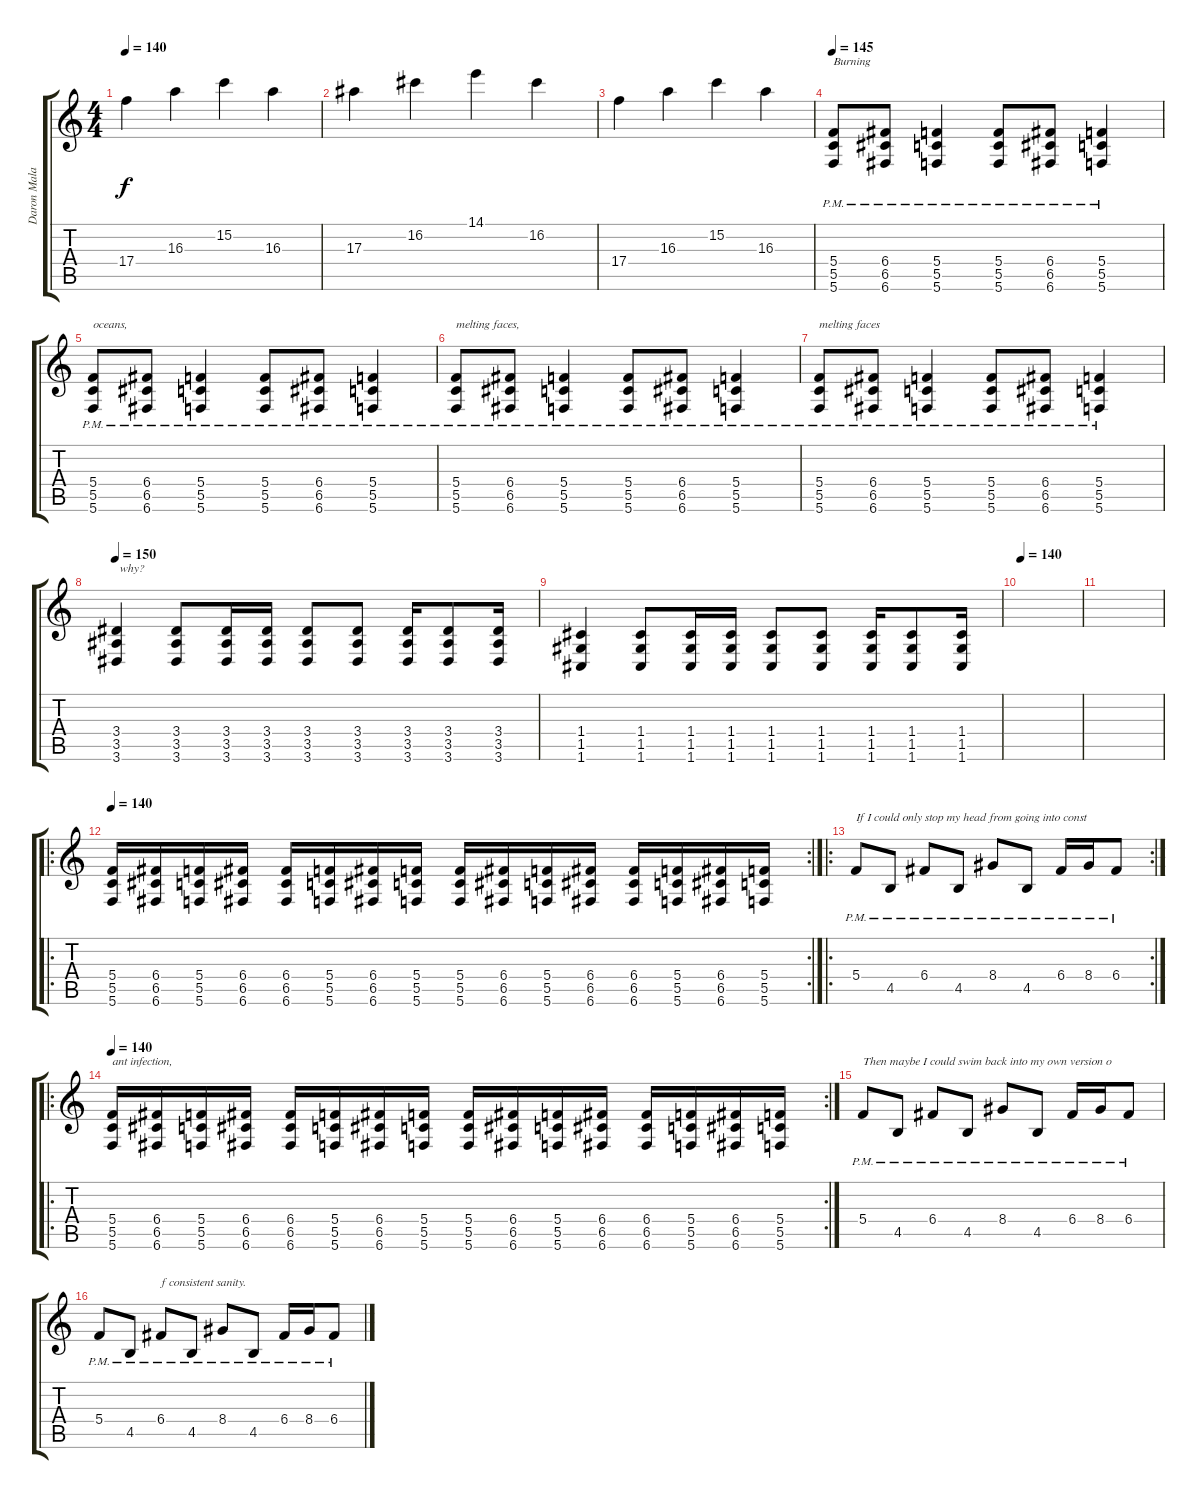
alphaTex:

\track ("Daron Malakian" "Daron Mala") {instrument distortionguitar}
\staff {score tabs}
\tuning (D4 A3 F3 C3 G2 C2) {hide}
\ts (4 4)
\tempo 140
\clef g2
\ks c
17.4.4{dy f instrument electricguitarclean} 16.3.4 15.2.4 16.3.4 |
17.3.4 16.2.4 14.1.4 16.2.4 |
17.4.4 16.3.4 15.2.4 16.3.4 |
\tempo 145
(5.4 5.5 5.6{pm}).8{txt "Burning " instrument distortionguitar} (6.4 6.5 6.6{pm}).8 (5.4 5.5 5.6{pm}).4 (5.4 5.5 5.6{pm}).8 (6.4 6.5 6.6{pm}).8 (5.4 5.5 5.6{pm}).4 |
(5.4 5.5 5.6{pm}).8{txt "oceans,"} (6.4 6.5 6.6{pm}).8 (5.4 5.5 5.6{pm}).4 (5.4 5.5 5.6{pm}).8 (6.4 6.5 6.6{pm}).8 (5.4 5.5 5.6{pm}).4 |
(5.4 5.5 5.6{pm}).8{txt "melting faces, "} (6.4 6.5 6.6{pm}).8 (5.4 5.5 5.6{pm}).4 (5.4 5.5 5.6{pm}).8 (6.4 6.5 6.6{pm}).8 (5.4 5.5 5.6{pm}).4 |
(5.4 5.5 5.6{pm}).8{txt "melting faces"} (6.4 6.5 6.6{pm}).8 (5.4 5.5 5.6{pm}).4 (5.4 5.5 5.6{pm}).8 (6.4 6.5 6.6{pm}).8 (5.4 5.5 5.6{pm}).4 |
\tempo 150
(3.4 3.5 3.6).4{txt " why?" instrument distortionguitar} (3.4 3.5 3.6).8 (3.4 3.5 3.6).16 (3.4 3.5 3.6).16 (3.4 3.5 3.6).8 (3.4 3.5 3.6).8 (3.4 3.5 3.6).16 (3.4 3.5 3.6).8 (3.4 3.5 3.6).16 |
(1.4 1.5 1.6).4 (1.4 1.5 1.6).8 (1.4 1.5 1.6).16 (1.4 1.5 1.6).16 (1.4 1.5 1.6).8 (1.4 1.5 1.6).8 (1.4 1.5 1.6).16 (1.4 1.5 1.6).8 (1.4 1.5 1.6).16 |
\tempo 140
|
|
\ro
\rc 2
\tempo 140
(5.4 5.5 5.6).16{instrument distortionguitar} (6.4 6.5 6.6).16 (5.4 5.5 5.6).16 (6.4 6.5 6.6).16 (6.4 6.5 6.6).16 (5.4 5.5 5.6).16 (6.4 6.5 6.6).16 (5.4 5.5 5.6).16 (5.4 5.5 5.6).16 (6.4 6.5 6.6).16 (5.4 5.5 5.6).16 (6.4 6.5 6.6).16 (6.4 6.5 6.6).16 (5.4 5.5 5.6).16 (6.4 6.5 6.6).16 (5.4 5.5 5.6).16 |
\ro
\rc 2
5.4{pm}.8{txt "If I could only stop my head from going into const"} 4.5{pm}.8 6.4{pm}.8 4.5{pm}.8 8.4{pm}.8 4.5{pm}.8 6.4{pm}.16 8.4{pm}.16 6.4{pm}.8 |
\ro
\rc 2
\tempo 140
(5.4 5.5 5.6).16{txt "ant infection," instrument distortionguitar} (6.4 6.5 6.6).16 (5.4 5.5 5.6).16 (6.4 6.5 6.6).16 (6.4 6.5 6.6).16 (5.4 5.5 5.6).16 (6.4 6.5 6.6).16 (5.4 5.5 5.6).16 (5.4 5.5 5.6).16 (6.4 6.5 6.6).16 (5.4 5.5 5.6).16 (6.4 6.5 6.6).16 (6.4 6.5 6.6).16 (5.4 5.5 5.6).16 (6.4 6.5 6.6).16 (5.4 5.5 5.6).16 |
5.4{pm}.8{txt "Then maybe I could swim back into my own version o"} 4.5{pm}.8 6.4{pm}.8 4.5{pm}.8 8.4{pm}.8 4.5{pm}.8 6.4{pm}.16 8.4{pm}.16 6.4{pm}.8 |
5.4{pm}.8 4.5{pm}.8 6.4{pm}.8{txt "f consistent sanity."} 4.5{pm}.8 8.4{pm}.8 4.5{pm}.8 6.4{pm}.16 8.4{pm}.16 6.4{pm}.8
